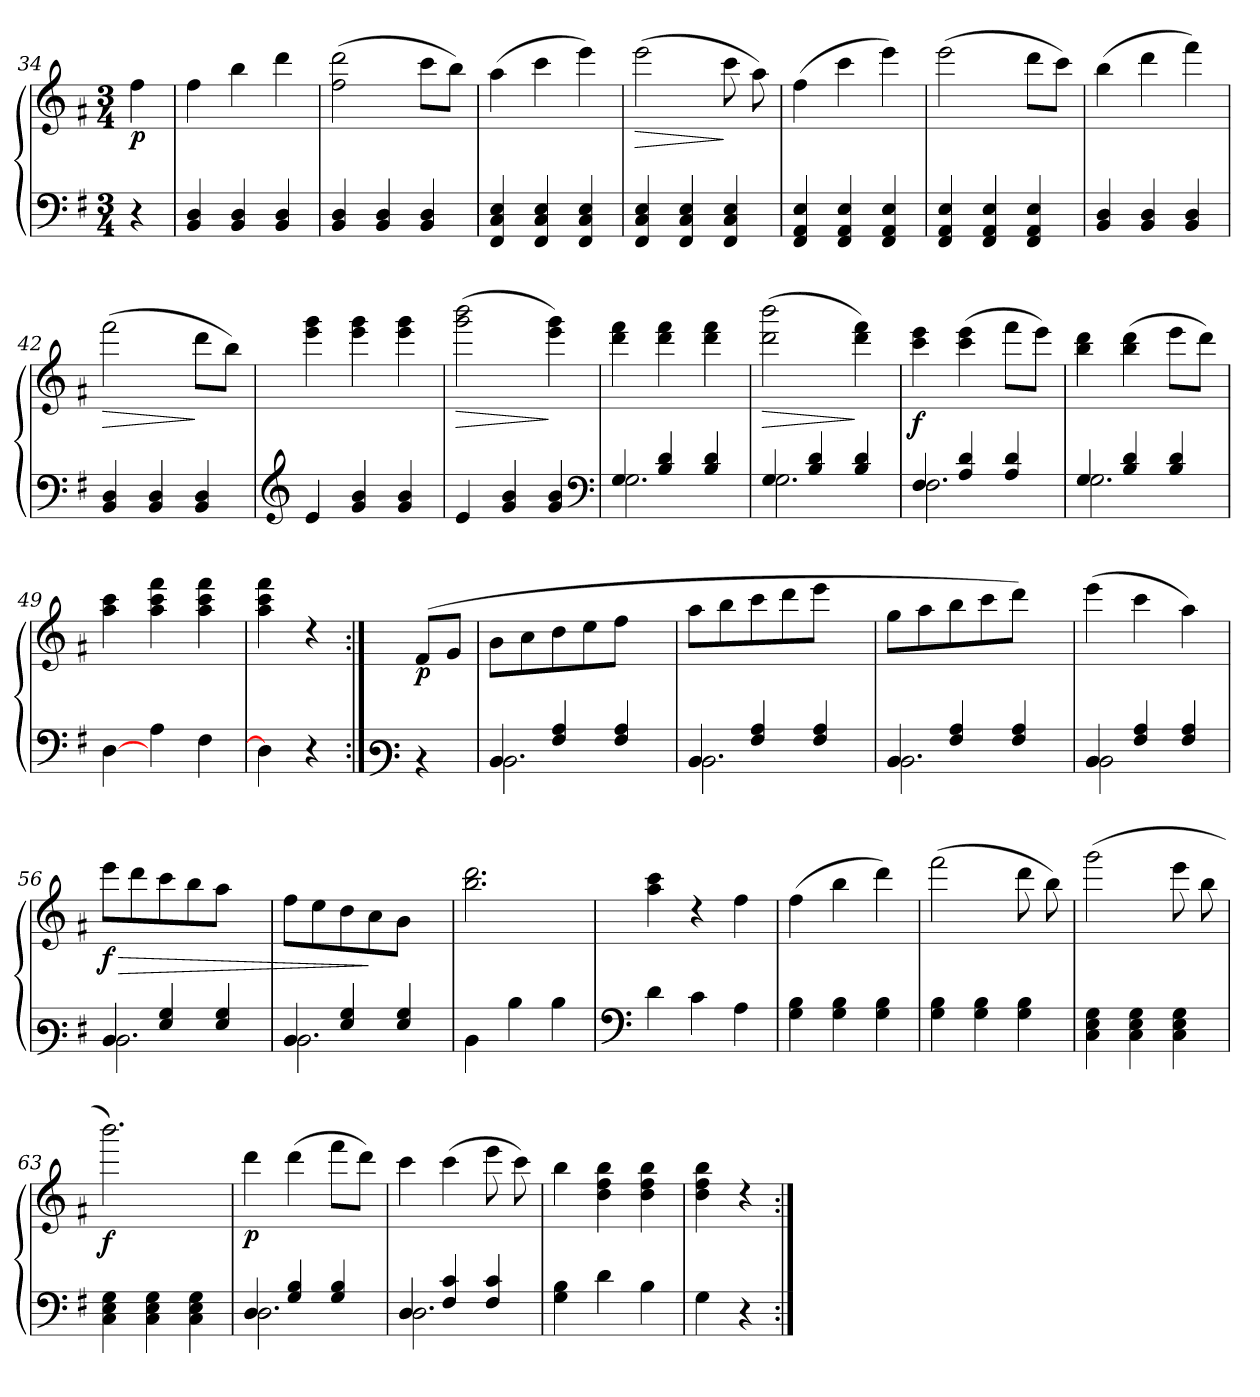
**kern	**kern	**dynam
*part1	*part1	*part1
*staff2	*staff1	*staff1/2
!!LO:PB:g=z
*clefF4	*clefG3	*
*k[f#]	*k[f#]	*
*M3/4	*M3/4	*
=34	=34	=34
!	!	!LO:DY:b
4r	4dd\	p
=35	=35	=35
4BB/ 4D/	4dd\	.
4BB/ 4D/	4gg\	.
4BB/ 4D/	4bb\	.
=36	=36	=36
4BB/ 4D/	(>2dd\ 2bb\	.
4BB/ 4D/	.	.
4BB/ 4D/	8aa\L	.
.	8gg\J)	.
=37	=37	=37
4FF#/ 4C/ 4E/	(>4ff#\	.
4FF#/ 4C/ 4E/	4aa\	.
4FF#/ 4C/ 4E/	4ccc\)	.
=38	=38	=38
!	!	!LO:HP:b
4FF#/ 4C/ 4E/	(>2ccc\	>
4FF#/ 4C/ 4E/	.	.
4FF#/ 4C/ 4E/	8aa\K	]
.	8ff#\k)	.
=39	=39	=39
4FF#/ 4AA/ 4E/	(>4dd\	.
4FF#/ 4AA/ 4E/	4aa\	.
4FF#/ 4AA/ 4E/	4ccc\)	.
=40	=40	=40
4FF#/ 4AA/ 4E/	(>2ccc\	.
4FF#/ 4AA/ 4E/	.	.
4FF#/ 4AA/ 4E/	8bb\L	.
.	8aa\J)	.
=41	=41	=41
4BB/ 4D/	(>4gg\	.
4BB/ 4D/	4bb\	.
4BB/ 4D/	4ddd\)	.
=42	=42	=42
!	!	!LO:HP:b
4BB/ 4D/	(>2ddd\	>
4BB/ 4D/	.	.
4BB/ 4D/	8bb\L	]
.	8gg\J)	.
!!LO:LB:g=z
=43	=43	=43
*clefG3	*	*
4c/	4ccc\ 4eee\	.
4e/ 4g/	4ccc\ 4eee\	.
4e/ 4g/	4ccc\ 4eee\	.
=44	=44	=44
!	!	!LO:HP:b
4c/	(>2eee\ 2ggg\	>
4e/ 4g/	.	.
4e/ 4g/	4ccc\ 4eee\)	]
*clefF4	*	*
=45	=45	=45
*^	*	*
4G/	2.G\	4bb\ 4ddd\	.
4B/ 4d/	.	4bb\ 4ddd\	.
4B/ 4d/	.	4bb\ 4ddd\	.
=46	=46	=46	=46
!	!	!	!LO:HP:b
4G/	2.G\	(>2bb\ 2ggg\	>
4B/ 4d/	.	.	.
4B/ 4d/	.	4bb\ 4ddd\)	]
=47	=47	=47	=47
!	!	!	!LO:DY:b
4F#/	2.F#\	4aa\ 4ccc\	f
4A/ 4d/	.	(>4aa\ 4ccc\	.
4A/ 4d/	.	8ddd\L	.
.	.	8ccc\J)	.
=48	=48	=48	=48
4G/	2.G\	4gg\ 4bb\	.
4B/ 4d/	.	(>4gg\ 4bb\	.
4B/ 4d/	.	8ccc\L	.
.	.	8bb\J)	.
*v	*v	*	*
=49	=49	=49
[>4D\	4ff#\ 4aa\	.
4A\	4ff#\ 4aa\ 4ddd\	.
4F#\	4ff#\ 4aa\ 4ddd\	.
=50	=50	=50
4D\]	4ff#\ 4aa\ 4ddd\	.
4r	4rb	.
!!LO:LB:g=z
=51:|!	=51:|!	=51:|!
*clefF3	*	*
!	!	!LO:DY:b
4rD	(>8d/L	p
.	8e/J	.
=52	=52	=52
*^	*	*
4D/	2.D\	8g\	.
.	.	8a\	.
4A/ 4c/	.	8b\	.
.	.	8cc\	.
4A/ 4c/	.	8dd\J	.
.	.	8ryy	.
=53	=53	=53	=53
4D/	2.D\	8ff#\	.
.	.	8gg\	.
4A/ 4c/	.	8aa\	.
.	.	8bb\	.
4A/ 4c/	.	8ccc\J	.
.	.	8ryy	.
=54	=54	=54	=54
4D/	2.D\	8ee\	.
.	.	8ff#\	.
4A/ 4c/	.	8gg\	.
.	.	8aa\	.
4A/ 4c/	.	8bb\J)	.
.	.	8ryy	.
=55	=55	=55	=55
4D/	2D\	(>4ccc\	.
4A/ 4c/	.	4aa\	.
4A/ 4c/	4ryy	4ff#\)	.
=56	=56	=56	=56
!	!	!	!LO:HP:b
!	!	!	!LO:DY:n=1:b
4D/	2.D\	8ccc\	> f
.	.	8bb\	.
4G/ 4B/	.	8aa\	.
.	.	8gg\	.
4G/ 4B/	.	8ff#\J	.
.	.	8ryy	.
=57	=57	=57	=57
4D/	2.D\	8dd\	.
.	.	8cc\	.
4G/ 4B/	.	8b\	.
.	.	8a\	]
4G/ 4B/	.	(8g\J	.
.	.	8ryy	.
*v	*v	*	*
=58	=58	=58
4D\	2.gg\ 2.bb\	.
4d\	.	.
4d\	.	.
!!LO:LB:g=z
=59	=59	=59
*clefF4	*	*
4d\	4ff#\ 4aa\	.
4c\	4rb	.
4A\	4dd\	.
=60	=60	=60
4G\ 4B\	(>4dd\	.
4G\ 4B\	4gg\	.
4G\ 4B\	4bb\)	.
=61	=61	=61
4G\ 4B\	(>2ddd\	.
4G\ 4B\	.	.
4G\ 4B\	8bb\K	.
.	8gg\k)	.
=62	=62	=62
4C\ 4E\ 4G\	(>2eee\	.
4C\ 4E\ 4G\	.	.
4C\ 4E\ 4G\	8ccc\K	.
.	8gg\k	.
=63	=63	=63
!	!	!LO:DY:b
4C\ 4E\ 4G\	2.ggg\)	f
4C\ 4E\ 4G\	.	.
4C\ 4E\ 4G\	.	.
=64	=64	=64
*^	*	*
!	!	!	!LO:DY:b
4D/	2.D\	4bb\	p
4G/ 4B/	.	(>4bb\	.
4G/ 4B/	.	8ddd\L	.
.	.	8bb\J)	.
=65	=65	=65	=65
4D/	2.D\	4aa\	.
4F#/ 4c/	.	(>4aa\	.
4F#/ 4c/	.	8ccc\K	.
.	.	8aa\k)	.
*v	*v	*	*
=66	=66	=66
4G\ 4B\	4gg\	.
4d\	4b\ 4dd\ 4gg\	.
4B\	4b\ 4dd\ 4gg\	.
=67	=67	=67
4G\	4b\ 4dd\ 4gg\	.
4r	4rb	.
=:|!	=:|!	=:|!
*-	*-	*-
